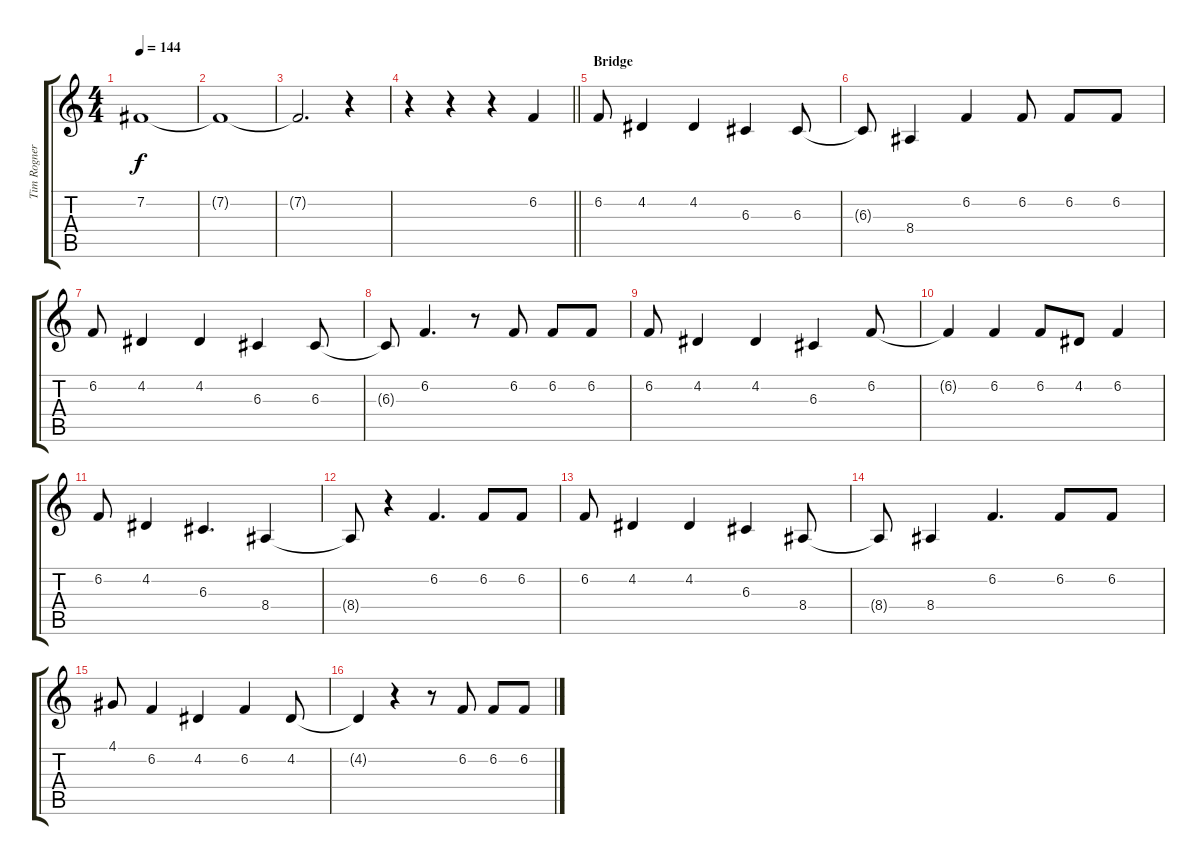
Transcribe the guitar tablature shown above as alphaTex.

\track ("Tim Rogner - Vocals" "Tim Rogner") {instrument altosax}
\staff {score tabs}
\tuning (E4 B3 G3 D3 A2 E2) {hide}
\ts (4 4)
\tempo 144
\clef g2
\ks c
7.2{t}.1{dy f} |
7.2{t}.1 |
7.2{t}.2{d} r.4 |
\barLineRight lightlight
r.4 r.4 r.4 6.2.4 |
\section ("" "Bridge")
6.2.8 4.2.4 4.2.4 6.3.4 6.3.8 |
6.3{t}.8 8.4.4 6.2.4 6.2.8 6.2.8 6.2.8 |
6.2.8 4.2.4 4.2.4 6.3.4 6.3.8 |
6.3{t}.8 6.2.4{d} r.8 6.2.8 6.2.8 6.2.8 |
6.2.8 4.2.4 4.2.4 6.3.4 6.2.8 |
6.2{t}.4 6.2.4 6.2.8 4.2.8 6.2.4 |
6.2.8 4.2.4 6.3.4{d} 8.4.4 |
8.4{t}.8 r.4 6.2.4{d} 6.2.8 6.2.8 |
6.2.8 4.2.4 4.2.4 6.3.4 8.4.8 |
8.4{t}.8 8.4.4 6.2.4{d} 6.2.8 6.2.8 |
4.1.8 6.2.4 4.2.4 6.2.4 4.2.8 |
4.2{t}.4 r.4 r.8 6.2.8 6.2.8 6.2.8
